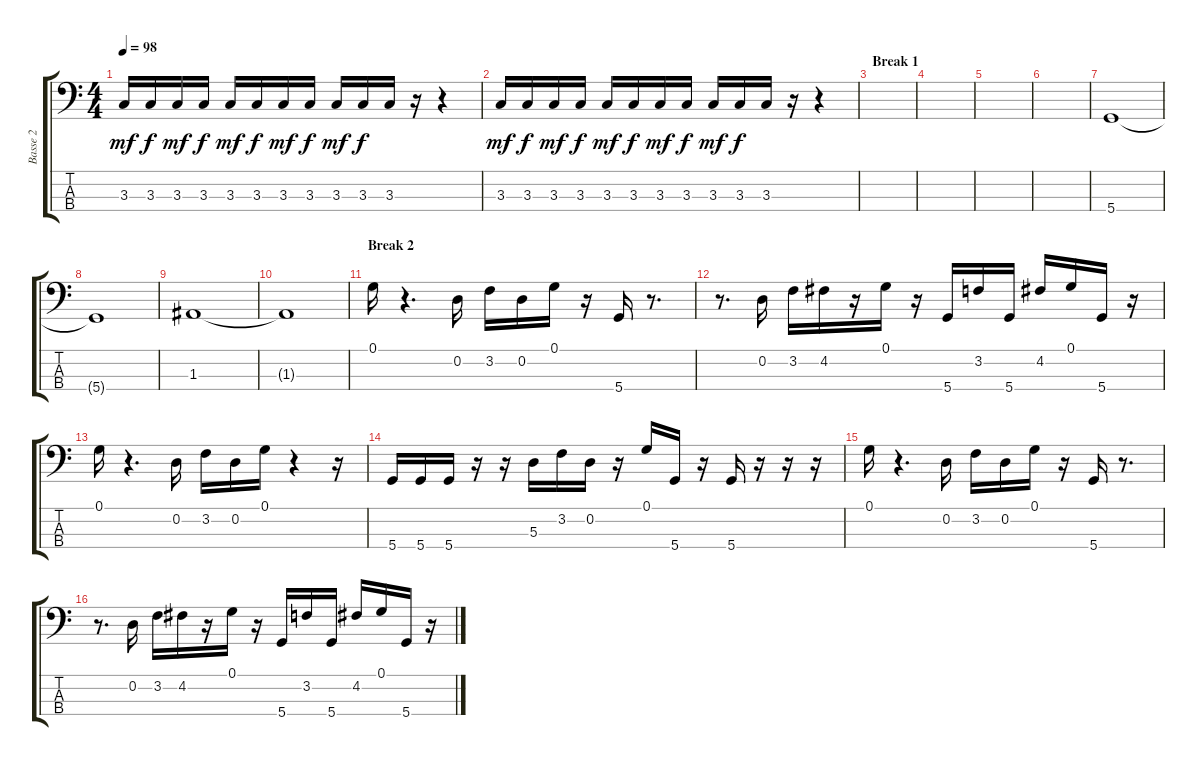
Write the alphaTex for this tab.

\track ("Basse 2" "Basse 2") {instrument fretlessbass}
\staff {score tabs}
\tuning (G2 D2 A1 D1) {hide}
\ts (4 4)
\tempo 98
\clef f4
\ks c
3.3.16{dy mf} 3.3.16{dy f} 3.3.16{dy mf} 3.3.16{dy f} 3.3.16{dy mf} 3.3.16{dy f} 3.3.16{dy mf} 3.3.16{dy f} 3.3.16{dy mf} 3.3.16{dy f} 3.3.16 r.16 r.4 |
3.3.16{dy mf} 3.3.16{dy f} 3.3.16{dy mf} 3.3.16{dy f} 3.3.16{dy mf} 3.3.16{dy f} 3.3.16{dy mf} 3.3.16{dy f} 3.3.16{dy mf} 3.3.16{dy f} 3.3.16 r.16 r.4 |
\section ("" "Break 1")
|
|
|
|
5.4.1 |
5.4{t}.1 |
1.3.1 |
1.3{t}.1 |
\section ("" "Break 2")
0.1.16 r.4{d} 0.2.16 3.2.16 0.2.16 0.1.16 r.16 5.4.16 r.8{d} |
r.8{d} 0.2.16 3.2.16 4.2.16 r.16 0.1.16 r.16 5.4.16 3.2.16 5.4.16 4.2.16 0.1.16 5.4.16 r.16 |
0.1.16 r.4{d} 0.2.16 3.2.16 0.2.16 0.1.16 r.4 r.16 |
5.4.16 5.4.16 5.4.16 r.16 r.16 5.3.16 3.2.16 0.2.16 r.16 0.1.16 5.4.16 r.16 5.4.16 r.16 r.16 r.16 |
0.1.16 r.4{d} 0.2.16 3.2.16 0.2.16 0.1.16 r.16 5.4.16 r.8{d} |
r.8{d} 0.2.16 3.2.16 4.2.16 r.16 0.1.16 r.16 5.4.16 3.2.16 5.4.16 4.2.16 0.1.16 5.4.16 r.16
